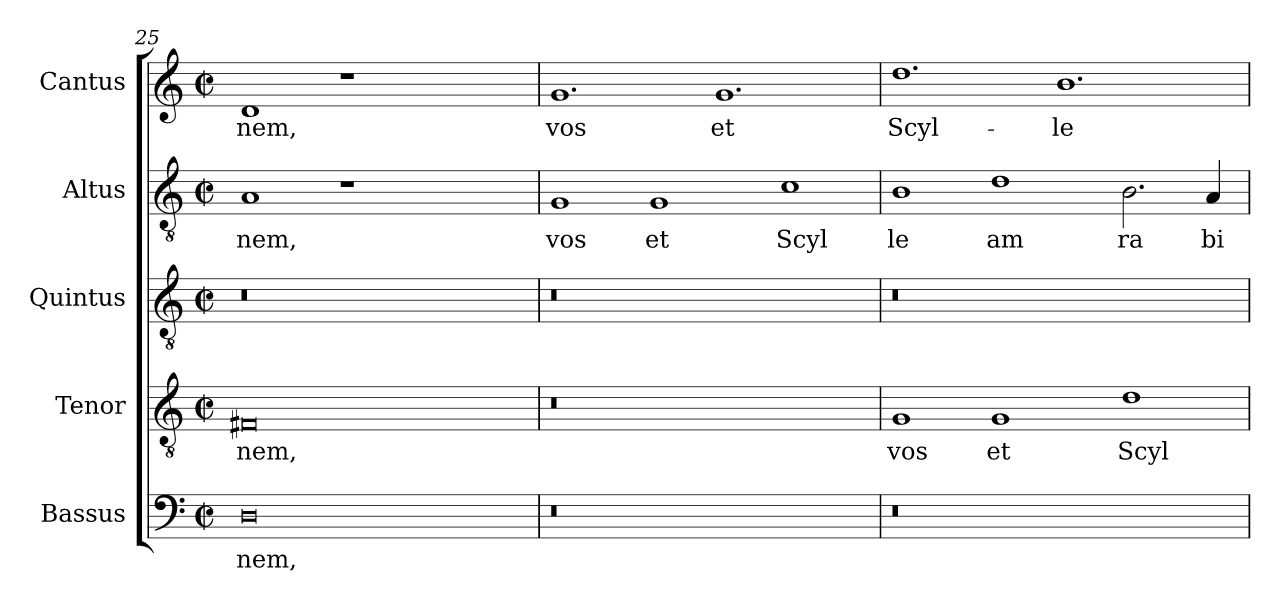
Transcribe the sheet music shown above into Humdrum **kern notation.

**kern	**text	**kern	**text	**kern	**kern	**text	**kern	**text
*part5	*part5	*part4	*part4	*part3	*part2	*part2	*part1	*part1
*staff5	*staff5	*staff4	*staff4	*staff3	*staff2	*staff2	*staff1	*staff1
*I"Bassus	*	*I"Tenor	*	*I"Quintus	*I"Altus	*	*I"Cantus	*
*clefF4	*	*clefGv2	*	*clefGv2	*clefGv2	*	*clefG2	*
*M2/2	*	*M2/2	*	*M2/2	*M2/2	*	*M2/2	*
*met(c|)	*	*met(c|)	*	*met(c|)	*met(c|)	*	*met(c|)	*
=25	=25	=25	=25	=25	=25	=25	=25	=25
!	!LO:LY:b:cj	!	!LO:LY:b:cj	!	!	!LO:LY:b:cj	!	!LO:LY:b:cj
0D	nem,	0F#X	nem,	0r	1A	nem,	1d	-nem,
!	!	!	!	!	!LO:N:vis=1	!	!LO:N:vis=1	!
.	.	.	.	.	0r	.	0r	.
1ryy	.	1ryy	.	1ryy	.	.	.	.
=26	=26	=26	=26	=26	=26	=26	=26	=26
!	!	!	!	!	!	!LO:LY:b:cj	!	!LO:LY:b:cj
0.r	.	0.r	.	0.r	1G	vos	1.g	vos
!	!	!	!	!	!	!LO:LY:b:cj	!	!
.	.	.	.	.	1G	et	.	.
!	!	!	!	!	!	!	!	!LO:LY:b:cj
.	.	.	.	.	.	.	1.g	et
!	!	!	!	!	!	!LO:LY:b:cj	!	!
.	.	.	.	.	1c	Scyl	.	.
=27	=27	=27	=27	=27	=27	=27	=27	=27
!	!	!	!LO:LY:b:cj	!	!	!LO:LY:b:cj	!	!LO:LY:b:cj
0.r	.	1G	vos	0.r	1B	le	1.dd	Scyl-
!	!	!	!LO:LY:b:cj	!	!	!LO:LY:b:cj	!	!
.	.	1G	et	.	1d	am	.	.
!	!	!	!	!	!	!	!	!LO:LY:b:cj
.	.	.	.	.	.	.	1.b	-le-
!	!	!	!LO:LY:b:cj	!	!	!LO:LY:b:cj	!	!
.	.	1d	Scyl	.	2.B\	ra	.	.
!	!	!	!	!	!	!LO:LY:b:cj	!	!
.	.	.	.	.	4A/	bi	.	.
=	=	=	=	=	=	=	=	=
*-	*-	*-	*-	*-	*-	*-	*-	*-
